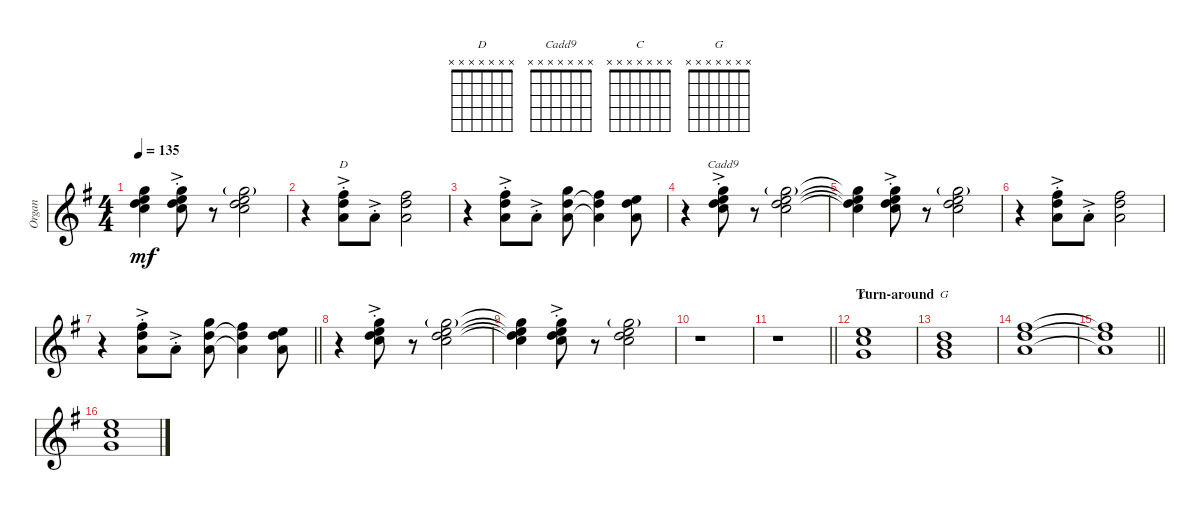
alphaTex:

\track ("Organ" "Organ") {instrument choiraahs}
\staff {score}
\tuning (E4 B3 G3 D3 A2 E2 B1) {hide}
\chord ("D" x x x x x x x)
\chord ("Cadd9" x x x x x x x)
\chord ("C" x x x x x x x)
\chord ("G" x x x x x x x)
\ts (4 4)
\tempo 135
\clef g2
\ks g
(10.1{t} 17.2{t} 17.3{t} 29.4{t}).4{dy mf} (12.1{ac st} 20.2{ac st} 19.3{ac st} 22.4{ac st}).8 r.8 (12.1 20.2{g} 17.3 24.4).2 |
r.4 (14.1{ac st} 15.2{ac st} 14.3{ac st}).8{ch "D"} 5.1{ac st}.8 (14.1 15.2 14.3).2 |
r.4 (14.1{ac st} 15.2{ac st} 14.3{ac st}).8 5.1{ac st}.8 (15.1 15.2 14.3).8 (14.1 15.2{t} 14.3{t}).4 (10.1 10.2 21.3).8 |
r.4 (12.1{ac st} 20.2{ac st} 19.3{ac st} 22.4{ac st}).8{ch "Cadd9"} r.8 (10.1 17.2 17.3 29.4{g}).2 |
(10.1{t} 17.2{t} 17.3{t} 29.4{t}).4 (12.1{ac st} 20.2{ac st} 19.3{ac st} 22.4{ac st}).8 r.8 (12.1 20.2{g} 17.3 24.4).2 |
r.4 (14.1{ac st} 15.2{ac st} 14.3{ac st}).8 5.1{ac st}.8 (14.1 15.2 14.3).2 |
\barLineRight lightlight
r.4 (14.1{ac st} 15.2{ac st} 14.3{ac st}).8 5.1{ac st}.8 (15.1 15.2 14.3).8 (14.1 15.2{t} 14.3{t}).4 (10.1 10.2 21.3).8 |
r.4 (12.1{ac st} 20.2{ac st} 19.3{ac st} 22.4{ac st}).8 r.8 (10.1 17.2 17.3 29.4{g}).2 |
(10.1{t} 17.2{t} 17.3{t} 29.4{t}).4 (12.1{ac st} 20.2{ac st} 19.3{ac st} 22.4{ac st}).8 r.8 (12.1 20.2{g} 17.3 24.4).2 |
r.1 |
\barLineRight lightlight
r.1 |
\section ("" "Turn-around")
(12.1 13.2 12.3).1{ch "C"} |
(3.1 12.2 19.3).1{ch "G"} |
(10.1 19.2 14.3).1 |
\barLineRight lightlight
(10.1{t} 19.2{t} 14.3{t}).1 |
(12.1 13.2 12.3).1
